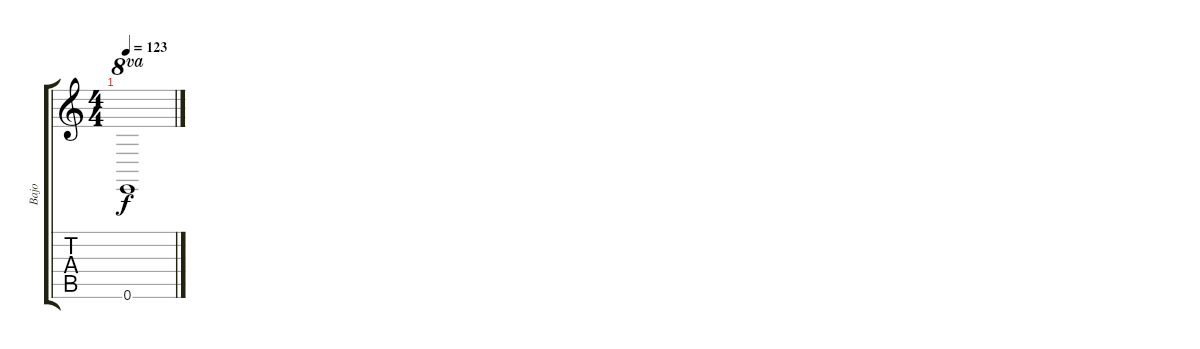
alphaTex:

\track ("Bajo" "Bajo") {instrument electricbassfinger}
\staff {score tabs}
\tuning (E4 B3 G3 D3 A2 E2) {hide}
\ts (4 4)
\tempo 123
\clef g2
\ks c
0.6.1{ot 8va dy f}
